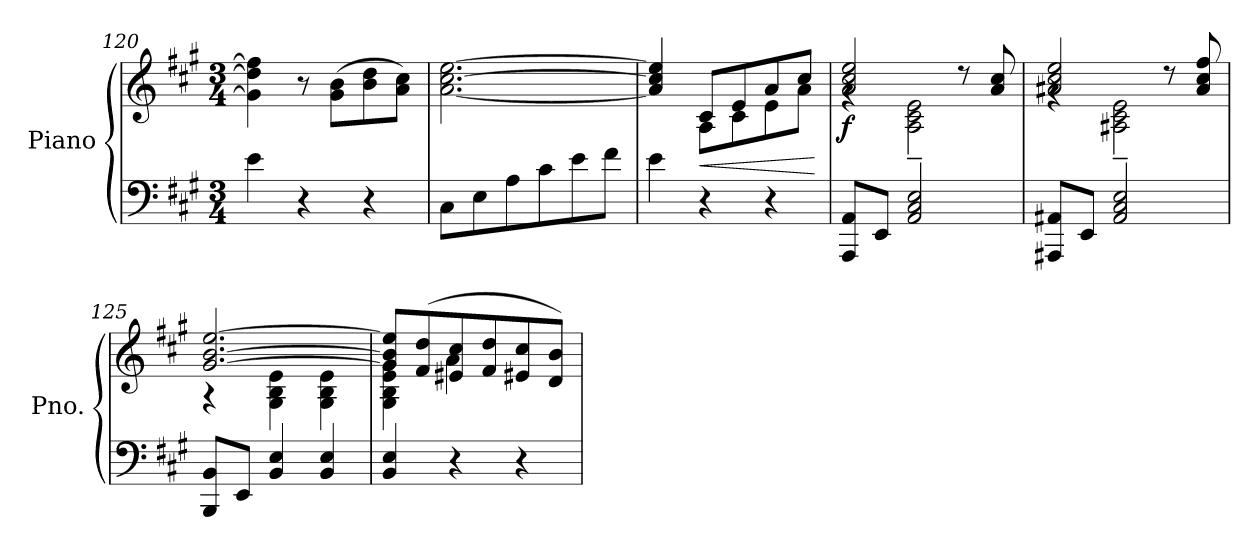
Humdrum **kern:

**kern	**kern	**dynam
*part1	*part1	*part1
*staff2	*staff1	*staff1/2
*I"Piano	*	*
*I'Pno.	*	*
*clefF4	*clefG2	*
*k[f#c#g#]	*k[f#c#g#]	*
*M3/4	*M3/4	*
=120	=120	=120
4e\	4g#\] 4dd\] 4ff#\]	.
4r	8r	.
.	(>8g#\ 8b\L	.
4r	8b\ 8dd\	.
.	8a\ 8cc#\J)	.
=121	=121	=121
8C#\L	[2.a\ [2.cc#\ [2.ee\	.
8E\	.	.
8A\	.	.
8c#\	.	.
8e\	.	.
8f#\J	.	.
=122	=122	=122
*	*^	*
4e\	4a/] 4cc#/] 4ee/]	4ryy	.
!	!	!	!LO:HP:b
4r	8c#/L	8A\L	<
.	8e/	8c#\	.
4r	8a/	8e\	.
.	8cc#/J	8a\J	.
*	*v	*v	*
.	.	[
!!LO:LB:g=z
=123	=123	=123
*	*^	*
!	!	!	!LO:DY:b
8AAA/ 8AA/L	2a/ 2cc#/ 2ee/	4rg	f
8EE/J	.	.	.
2AA/ 2C#/ 2E/	.	2A\~ 2c#\~ 2e\~	.
.	8r	.	.
.	8a/ 8cc#/	.	.
=124	=124	=124	=124
8AAA#X/ 8AA#X/L	2a#X/ 2cc#/ 2ee/	4rg	.
8EE/J	.	.	.
2AA#/ 2C#/ 2E/	.	2A#X\~ 2c#\~ 2e\~	.
.	8r	.	.
.	8a#/ 8cc#/ 8ff#/	.	.
=125	=125	=125	=125
8BBB/ 8BB/L	[2.g#/ [2.b/ [2.ee/	4r	.
8EE/J	.	.	.
4BB/ 4E/	.	4G#\ 4B\ 4e\	.
4BB/ 4E/	.	4G#\ 4B\ 4e\	.
=126	=126	=126	=126
4BB/ 4E/	8g#/] 8b/] 8ee/]L	4G#\ 4B\ 4e\ 4g#\	.
.	(<8f#/ 8dd/	.	.
4r	8e#X/ 8cc#/	4a\	.
.	8f#/ 8dd/	.	.
4r	8e#X/ 8cc#/	4ryy	.
.	8d/ 8b/J)	.	.
*	*v	*v	*
=	=	=
*-	*-	*-
